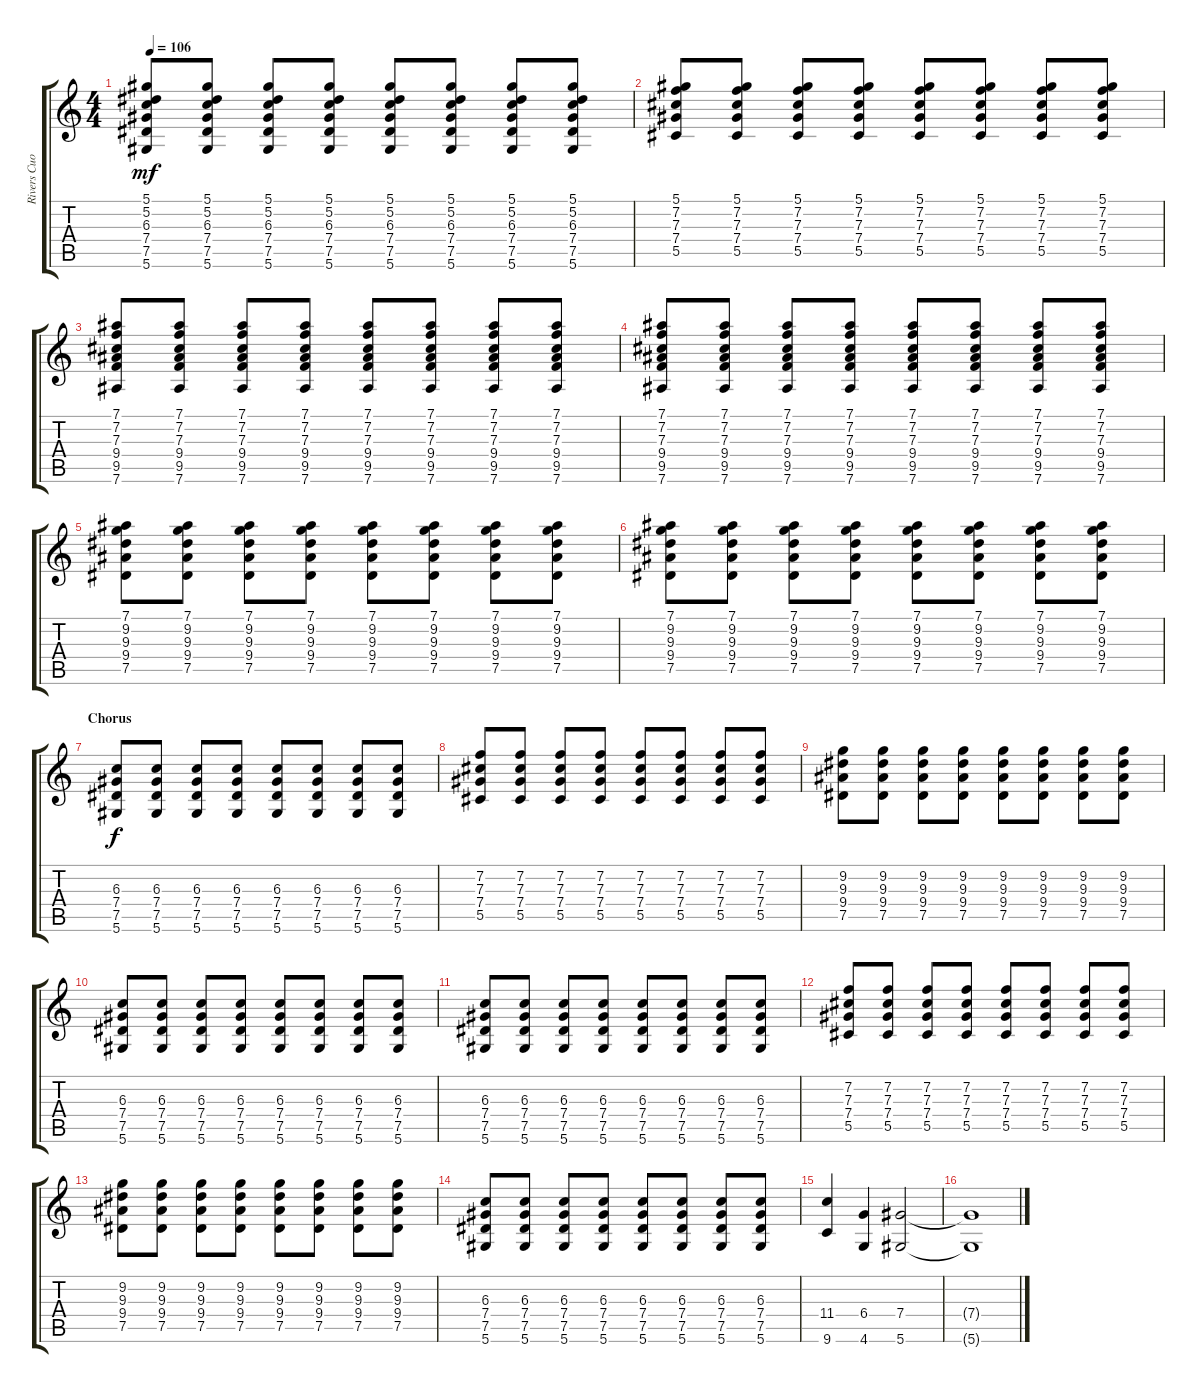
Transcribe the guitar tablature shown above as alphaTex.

\track ("Rivers Cuomo" "Rivers Cuo") {instrument overdrivenguitar}
\staff {score tabs}
\tuning (Eb4 Bb3 Gb3 Db3 Ab2 Eb2) {hide}
\ts (4 4)
\tempo 106
\clef g2
\ks c
(5.1 5.2 6.3 7.4 7.5 5.6).8{dy mf} (5.1 5.2 6.3 7.4 7.5 5.6).8 (5.1 5.2 6.3 7.4 7.5 5.6).8 (5.1 5.2 6.3 7.4 7.5 5.6).8 (5.1 5.2 6.3 7.4 7.5 5.6).8 (5.1 5.2 6.3 7.4 7.5 5.6).8 (5.1 5.2 6.3 7.4 7.5 5.6).8 (5.1 5.2 6.3 7.4 7.5 5.6).8 |
(5.1 7.2 7.3 7.4 5.5).8 (5.1 7.2 7.3 7.4 5.5).8 (5.1 7.2 7.3 7.4 5.5).8 (5.1 7.2 7.3 7.4 5.5).8 (5.1 7.2 7.3 7.4 5.5).8 (5.1 7.2 7.3 7.4 5.5).8 (5.1 7.2 7.3 7.4 5.5).8 (5.1 7.2 7.3 7.4 5.5).8 |
(7.1 7.2 7.3 9.4 9.5 7.6).8 (7.1 7.2 7.3 9.4 9.5 7.6).8 (7.1 7.2 7.3 9.4 9.5 7.6).8 (7.1 7.2 7.3 9.4 9.5 7.6).8 (7.1 7.2 7.3 9.4 9.5 7.6).8 (7.1 7.2 7.3 9.4 9.5 7.6).8 (7.1 7.2 7.3 9.4 9.5 7.6).8 (7.1 7.2 7.3 9.4 9.5 7.6).8 |
(7.1 7.2 7.3 9.4 9.5 7.6).8 (7.1 7.2 7.3 9.4 9.5 7.6).8 (7.1 7.2 7.3 9.4 9.5 7.6).8 (7.1 7.2 7.3 9.4 9.5 7.6).8 (7.1 7.2 7.3 9.4 9.5 7.6).8 (7.1 7.2 7.3 9.4 9.5 7.6).8 (7.1 7.2 7.3 9.4 9.5 7.6).8 (7.1 7.2 7.3 9.4 9.5 7.6).8 |
(7.1 9.2 9.3 9.4 7.5).8 (7.1 9.2 9.3 9.4 7.5).8 (7.1 9.2 9.3 9.4 7.5).8 (7.1 9.2 9.3 9.4 7.5).8 (7.1 9.2 9.3 9.4 7.5).8 (7.1 9.2 9.3 9.4 7.5).8 (7.1 9.2 9.3 9.4 7.5).8 (7.1 9.2 9.3 9.4 7.5).8 |
(7.1 9.2 9.3 9.4 7.5).8 (7.1 9.2 9.3 9.4 7.5).8 (7.1 9.2 9.3 9.4 7.5).8 (7.1 9.2 9.3 9.4 7.5).8 (7.1 9.2 9.3 9.4 7.5).8 (7.1 9.2 9.3 9.4 7.5).8 (7.1 9.2 9.3 9.4 7.5).8 (7.1 9.2 9.3 9.4 7.5).8 |
\section ("" "Chorus")
(6.3 7.4 7.5 5.6).8{dy f} (6.3 7.4 7.5 5.6).8 (6.3 7.4 7.5 5.6).8 (6.3 7.4 7.5 5.6).8 (6.3 7.4 7.5 5.6).8 (6.3 7.4 7.5 5.6).8 (6.3 7.4 7.5 5.6).8 (6.3 7.4 7.5 5.6).8 |
(7.2 7.3 7.4 5.5).8 (7.2 7.3 7.4 5.5).8 (7.2 7.3 7.4 5.5).8 (7.2 7.3 7.4 5.5).8 (7.2 7.3 7.4 5.5).8 (7.2 7.3 7.4 5.5).8 (7.2 7.3 7.4 5.5).8 (7.2 7.3 7.4 5.5).8 |
(9.2 9.3 9.4 7.5).8 (9.2 9.3 9.4 7.5).8 (9.2 9.3 9.4 7.5).8 (9.2 9.3 9.4 7.5).8 (9.2 9.3 9.4 7.5).8 (9.2 9.3 9.4 7.5).8 (9.2 9.3 9.4 7.5).8 (9.2 9.3 9.4 7.5).8 |
(6.3 7.4 7.5 5.6).8 (6.3 7.4 7.5 5.6).8 (6.3 7.4 7.5 5.6).8 (6.3 7.4 7.5 5.6).8 (6.3 7.4 7.5 5.6).8 (6.3 7.4 7.5 5.6).8 (6.3 7.4 7.5 5.6).8 (6.3 7.4 7.5 5.6).8 |
(6.3 7.4 7.5 5.6).8 (6.3 7.4 7.5 5.6).8 (6.3 7.4 7.5 5.6).8 (6.3 7.4 7.5 5.6).8 (6.3 7.4 7.5 5.6).8 (6.3 7.4 7.5 5.6).8 (6.3 7.4 7.5 5.6).8 (6.3 7.4 7.5 5.6).8 |
(7.2 7.3 7.4 5.5).8 (7.2 7.3 7.4 5.5).8 (7.2 7.3 7.4 5.5).8 (7.2 7.3 7.4 5.5).8 (7.2 7.3 7.4 5.5).8 (7.2 7.3 7.4 5.5).8 (7.2 7.3 7.4 5.5).8 (7.2 7.3 7.4 5.5).8 |
(9.2 9.3 9.4 7.5).8 (9.2 9.3 9.4 7.5).8 (9.2 9.3 9.4 7.5).8 (9.2 9.3 9.4 7.5).8 (9.2 9.3 9.4 7.5).8 (9.2 9.3 9.4 7.5).8 (9.2 9.3 9.4 7.5).8 (9.2 9.3 9.4 7.5).8 |
(6.3 7.4 7.5 5.6).8 (6.3 7.4 7.5 5.6).8 (6.3 7.4 7.5 5.6).8 (6.3 7.4 7.5 5.6).8 (6.3 7.4 7.5 5.6).8 (6.3 7.4 7.5 5.6).8 (6.3 7.4 7.5 5.6).8 (6.3 7.4 7.5 5.6).8 |
(11.4 9.6).4 (6.4 4.6).4 (7.4 5.6).2{volume 2} |
(7.4{t} 5.6{t}).1
